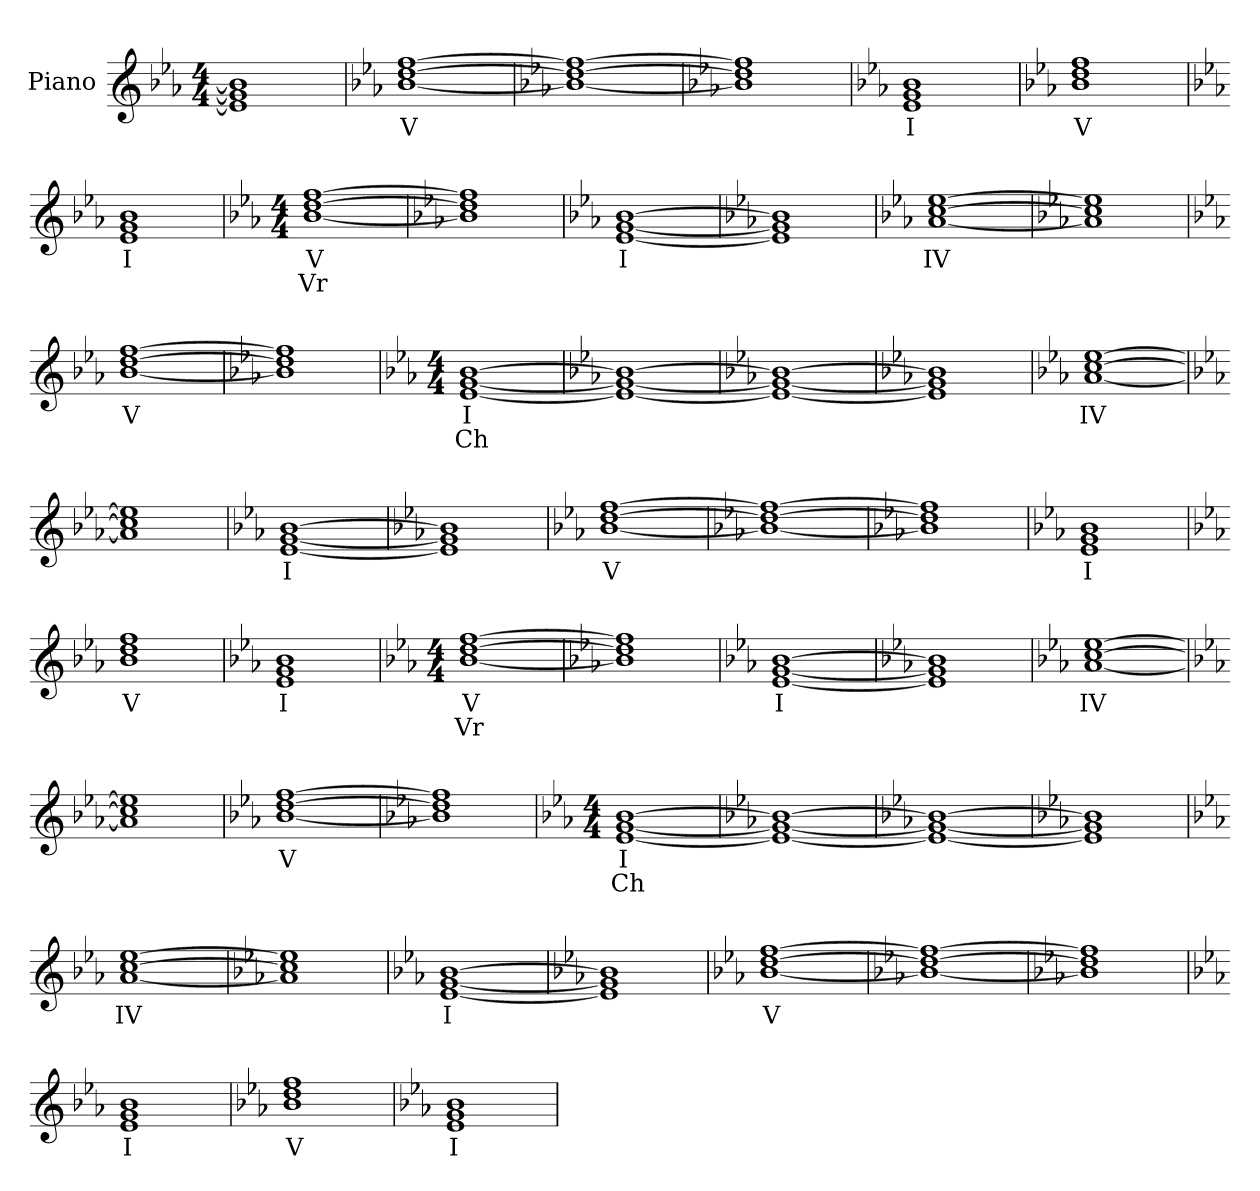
**kern	**text	**text
*part1	*part1	*part1
*staff1	*staff1	*staff1
*I"Piano	*	*
*I'Pno	*	*
*k[b-e-a-]	*	*
*E-:	*	*
*M4/4	*	*
=	=	=
1e-] 1g] 1b-]	.	.
=	=	=
*k[b-e-a-]	*	*
*E-:	*	*
[1b- [1dd [1ff	V	.
=	=	=
*k[b-e-a-]	*	*
*E-:	*	*
1b-_ 1dd_ 1ff_	.	.
=	=	=
*k[b-e-a-]	*	*
*E-:	*	*
1b-] 1dd] 1ff]	.	.
=	=	=
*k[b-e-a-]	*	*
*E-:	*	*
1e- 1g 1b-	I	.
=	=	=
*k[b-e-a-]	*	*
*E-:	*	*
1b- 1dd 1ff	V	.
=	=	=
*k[b-e-a-]	*	*
*E-:	*	*
1e- 1g 1b-	I	.
=	=	=
*k[b-e-a-]	*	*
*E-:	*	*
*M4/4	*	*
[1b- [1dd [1ff	V	Vr
=	=	=
*k[b-e-a-]	*	*
*E-:	*	*
1b-] 1dd] 1ff]	.	.
=	=	=
*k[b-e-a-]	*	*
*E-:	*	*
[1e- [1g [1b-	I	.
=	=	=
*k[b-e-a-]	*	*
*E-:	*	*
1e-] 1g] 1b-]	.	.
=	=	=
*k[b-e-a-]	*	*
*E-:	*	*
[1a- [1cc [1ee-	IV	.
=	=	=
*k[b-e-a-]	*	*
*E-:	*	*
1a-] 1cc] 1ee-]	.	.
=	=	=
*k[b-e-a-]	*	*
*E-:	*	*
[1b- [1dd [1ff	V	.
=	=	=
*k[b-e-a-]	*	*
*E-:	*	*
1b-] 1dd] 1ff]	.	.
=	=	=
*k[b-e-a-]	*	*
*E-:	*	*
*M4/4	*	*
[1e- [1g [1b-	I	Ch
=	=	=
*k[b-e-a-]	*	*
*E-:	*	*
1e-_ 1g_ 1b-_	.	.
=	=	=
*k[b-e-a-]	*	*
*E-:	*	*
1e-_ 1g_ 1b-_	.	.
=	=	=
*k[b-e-a-]	*	*
*E-:	*	*
1e-] 1g] 1b-]	.	.
=	=	=
*k[b-e-a-]	*	*
*E-:	*	*
[1a- [1cc [1ee-	IV	.
=	=	=
*k[b-e-a-]	*	*
*E-:	*	*
1a-] 1cc] 1ee-]	.	.
=	=	=
*k[b-e-a-]	*	*
*E-:	*	*
[1e- [1g [1b-	I	.
=	=	=
*k[b-e-a-]	*	*
*E-:	*	*
1e-] 1g] 1b-]	.	.
=	=	=
*k[b-e-a-]	*	*
*E-:	*	*
[1b- [1dd [1ff	V	.
=	=	=
*k[b-e-a-]	*	*
*E-:	*	*
1b-_ 1dd_ 1ff_	.	.
=	=	=
*k[b-e-a-]	*	*
*E-:	*	*
1b-] 1dd] 1ff]	.	.
=	=	=
*k[b-e-a-]	*	*
*E-:	*	*
1e- 1g 1b-	I	.
=	=	=
*k[b-e-a-]	*	*
*E-:	*	*
1b- 1dd 1ff	V	.
=	=	=
*k[b-e-a-]	*	*
*E-:	*	*
1e- 1g 1b-	I	.
=	=	=
*k[b-e-a-]	*	*
*E-:	*	*
*M4/4	*	*
[1b- [1dd [1ff	V	Vr
=	=	=
*k[b-e-a-]	*	*
*E-:	*	*
1b-] 1dd] 1ff]	.	.
=	=	=
*k[b-e-a-]	*	*
*E-:	*	*
[1e- [1g [1b-	I	.
=	=	=
*k[b-e-a-]	*	*
*E-:	*	*
1e-] 1g] 1b-]	.	.
=	=	=
*k[b-e-a-]	*	*
*E-:	*	*
[1a- [1cc [1ee-	IV	.
=	=	=
*k[b-e-a-]	*	*
*E-:	*	*
1a-] 1cc] 1ee-]	.	.
=	=	=
*k[b-e-a-]	*	*
*E-:	*	*
[1b- [1dd [1ff	V	.
=	=	=
*k[b-e-a-]	*	*
*E-:	*	*
1b-] 1dd] 1ff]	.	.
=	=	=
*k[b-e-a-]	*	*
*E-:	*	*
*M4/4	*	*
[1e- [1g [1b-	I	Ch
=	=	=
*k[b-e-a-]	*	*
*E-:	*	*
1e-_ 1g_ 1b-_	.	.
=	=	=
*k[b-e-a-]	*	*
*E-:	*	*
1e-_ 1g_ 1b-_	.	.
=	=	=
*k[b-e-a-]	*	*
*E-:	*	*
1e-] 1g] 1b-]	.	.
=	=	=
*k[b-e-a-]	*	*
*E-:	*	*
[1a- [1cc [1ee-	IV	.
=	=	=
*k[b-e-a-]	*	*
*E-:	*	*
1a-] 1cc] 1ee-]	.	.
=	=	=
*k[b-e-a-]	*	*
*E-:	*	*
[1e- [1g [1b-	I	.
=	=	=
*k[b-e-a-]	*	*
*E-:	*	*
1e-] 1g] 1b-]	.	.
=	=	=
*k[b-e-a-]	*	*
*E-:	*	*
[1b- [1dd [1ff	V	.
=	=	=
*k[b-e-a-]	*	*
*E-:	*	*
1b-_ 1dd_ 1ff_	.	.
=	=	=
*k[b-e-a-]	*	*
*E-:	*	*
1b-] 1dd] 1ff]	.	.
=	=	=
*k[b-e-a-]	*	*
*E-:	*	*
1e- 1g 1b-	I	.
=	=	=
*k[b-e-a-]	*	*
*E-:	*	*
1b- 1dd 1ff	V	.
=	=	=
*k[b-e-a-]	*	*
*E-:	*	*
1e- 1g 1b-	I	.
=	=	=
*-	*-	*-
